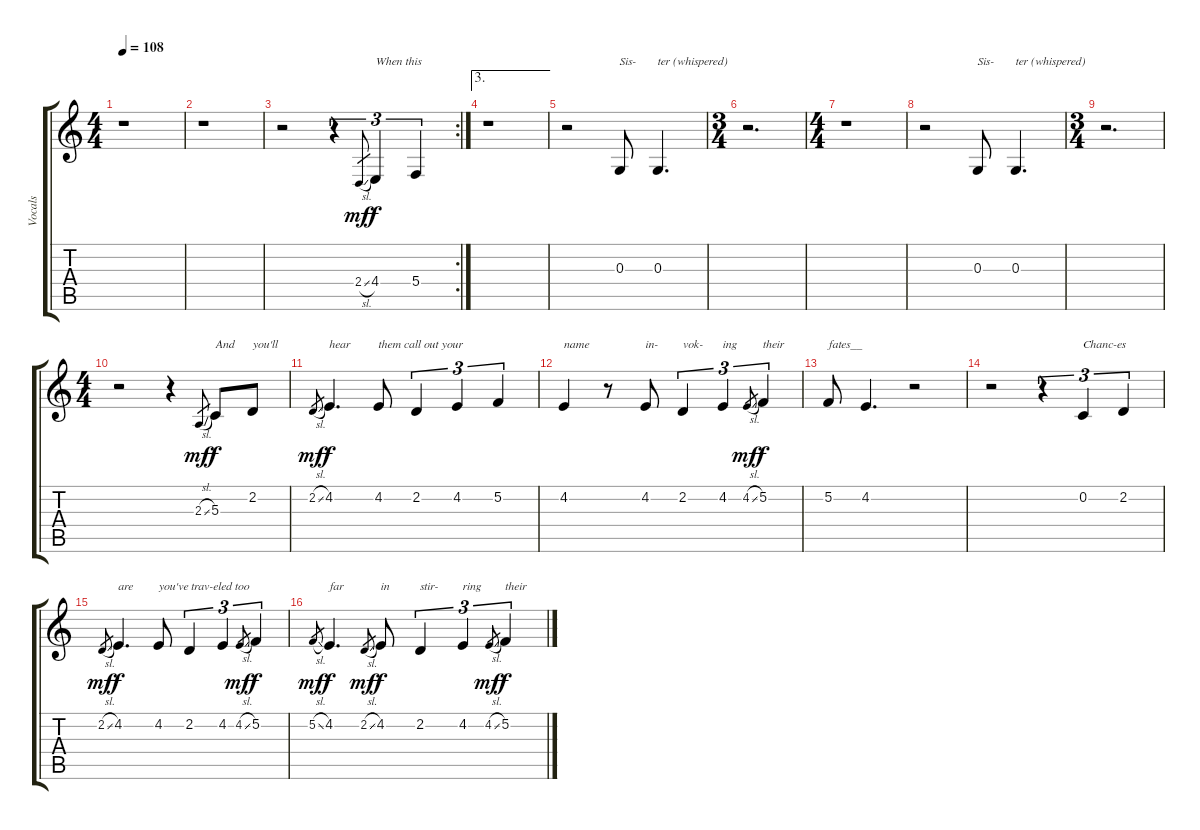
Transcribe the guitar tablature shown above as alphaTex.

\track ("Vocals" "Vocals") {instrument lead6voice}
\staff {score tabs}
\tuning (D4 C4 G3 C3 G2 C2) {hide}
\ts (4 4)
\tempo 108
\clef g2
\ks c
r.1{dy f} |
r.1 |
\rc 2
r.2 r.4{tu (3 2)} 2.4{sl}.8{gr dy mf} 4.4.4{tu (3 2) txt "When this" dy f} 5.4.4{tu (3 2)} |
\ae 3
r.1 |
r.2 0.3.8{txt "Sis-"} 0.3.4{d txt "ter (whispered)"} |
\ts (3 4)
r.2{d} |
\ts (4 4)
r.1 |
r.2 0.3.8{txt "Sis-"} 0.3.4{d txt "ter (whispered)"} |
\ts (3 4)
r.2{d} |
\ts (4 4)
r.2 r.4 2.3{sl}.8{gr dy mf} 5.3.8{txt "And" dy f} 2.2.8{txt "you'll"} |
2.2{sl}.8{gr dy mf} 4.2.4{d txt "hear" dy f} 4.2.8{txt "them call out your"} 2.2.4{tu (3 2)} 4.2.4{tu (3 2)} 5.2.4{tu (3 2)} |
4.2.4{txt "name"} r.8 4.2.8{txt "in-"} 2.2.4{tu (3 2) txt "vok-"} 4.2.4{tu (3 2) txt "ing"} 4.2{sl}.8{gr dy mf} 5.2.4{tu (3 2) txt "their" dy f} |
5.2.8{txt "fates__"} 4.2.4{d} r.2 |
r.2 r.4{tu (3 2)} 0.2.4{tu (3 2) txt "Chanc-es"} 2.2.4{tu (3 2)} |
2.2{sl}.8{gr dy mf} 4.2.4{d txt "are" dy f} 4.2.8{txt "you've trav-eled too"} 2.2.4{tu (3 2)} 4.2.4{tu (3 2)} 4.2{sl}.8{gr dy mf} 5.2.4{tu (3 2) dy f} |
5.2{sl}.8{gr dy mf} 4.2.4{d txt "far" dy f} 2.2{sl}.8{gr dy mf} 4.2.8{txt "in" dy f} 2.2.4{tu (3 2) txt "stir-"} 4.2.4{tu (3 2) txt "ring"} 4.2{sl}.8{gr dy mf} 5.2.4{tu (3 2) txt "their" dy f}
